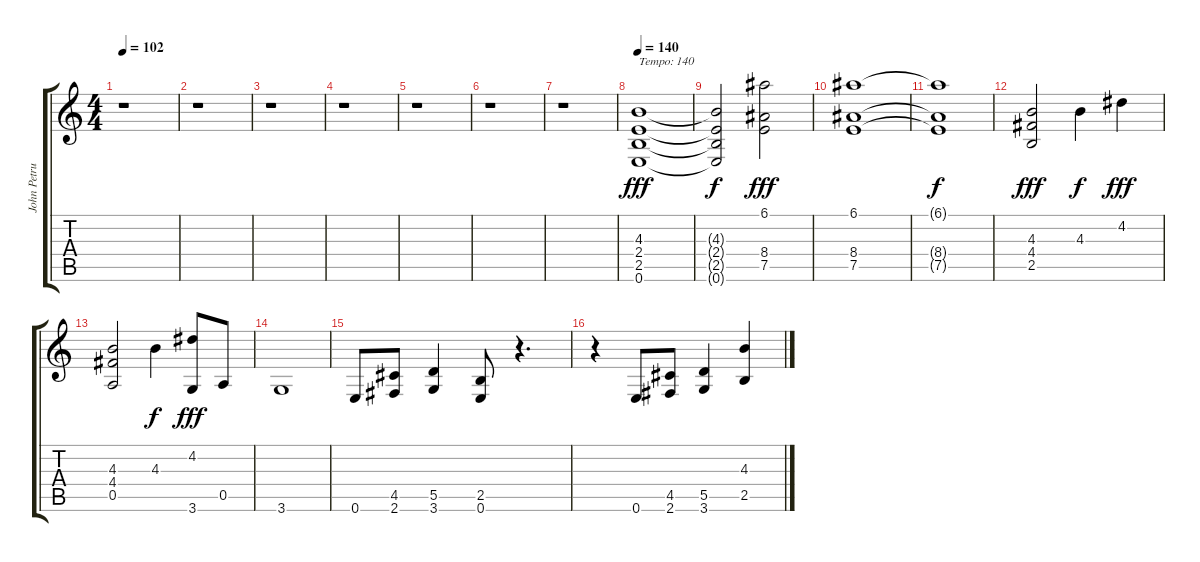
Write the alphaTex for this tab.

\track ("John Petrucci - 6 Strings Guitar" "John Petru") {instrument distortionguitar}
\staff {score tabs}
\tuning (E4 B3 G3 D3 A2 E2) {hide}
\ts (4 4)
\tempo 102
\clef g2
\ks c
r.1{dy f} |
r.1 |
r.1 |
r.1 |
r.1 |
r.1 |
r.1 |
\tempo 140
(4.3 2.4 2.5 0.6).1{txt "Tempo: 140" dy fff} |
(4.3{t} 2.4{t} 2.5{t} 0.6{t}).2{dy f} (6.1 8.4 7.5).2{dy fff} |
(6.1 8.4 7.5).1 |
(6.1{t} 8.4{t} 7.5{t}).1{dy f} |
(4.3 4.4 2.5).2{dy fff} 4.3.4{dy f} 4.2.4{dy fff} |
(4.3 4.4 0.5).2 4.3.4{dy f} (4.2 3.6).8{dy fff} 0.5.8 |
3.6.1 |
0.6.8 (4.5 2.6).8 (5.5 3.6).4 (2.5 0.6).8 r.4{d} |
r.4 0.6.8 (4.5 2.6).8 (5.5 3.6).4 (4.3 2.5).4
